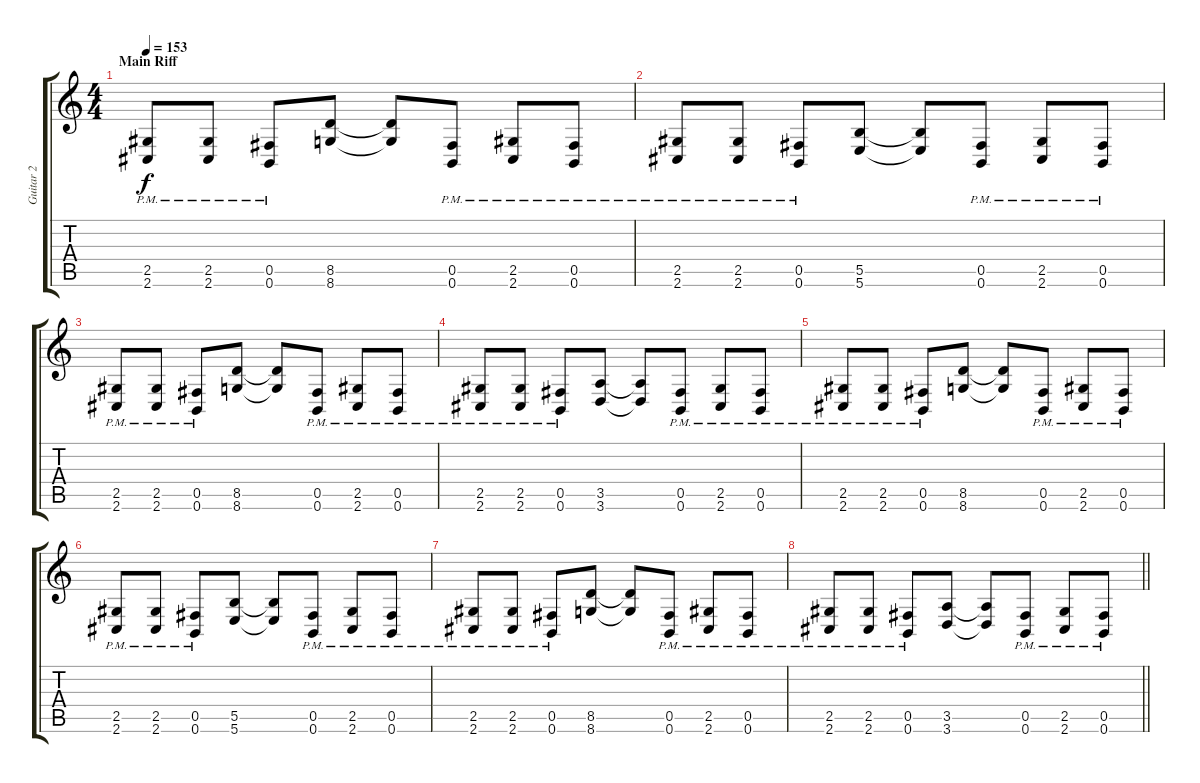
\track ("Guitar 2" "Guitar 2") {instrument distortionguitar}
\staff {score tabs}
\tuning (Db4 Ab3 E3 B2 Gb2 B1) {hide}
\ts (4 4)
\section ("" "Main Riff")
\tempo 153
\clef g2
\ks c
(2.5{pm} 2.6{pm}).8{dy f} (2.5{pm} 2.6{pm}).8 (0.5{pm} 0.6{pm}).8 (8.5 8.6).8 (8.5{t} 8.6{t}).8 (0.5{pm} 0.6{pm}).8 (2.5{pm} 2.6{pm}).8 (0.5{pm} 0.6{pm}).8 |
(2.5{pm} 2.6{pm}).8 (2.5{pm} 2.6{pm}).8 (0.5{pm} 0.6{pm}).8 (5.5 5.6).8 (5.5{t} 5.6{t}).8 (0.5{pm} 0.6{pm}).8 (2.5{pm} 2.6{pm}).8 (0.5{pm} 0.6{pm}).8 |
(2.5{pm} 2.6{pm}).8 (2.5{pm} 2.6{pm}).8 (0.5{pm} 0.6{pm}).8 (8.5 8.6).8 (8.5{t} 8.6{t}).8 (0.5{pm} 0.6{pm}).8 (2.5{pm} 2.6{pm}).8 (0.5{pm} 0.6{pm}).8 |
(2.5{pm} 2.6{pm}).8 (2.5{pm} 2.6{pm}).8 (0.5{pm} 0.6{pm}).8 (3.5 3.6).8 (3.5{t} 3.6{t}).8 (0.5{pm} 0.6{pm}).8 (2.5{pm} 2.6{pm}).8 (0.5{pm} 0.6{pm}).8 |
(2.5{pm} 2.6{pm}).8 (2.5{pm} 2.6{pm}).8 (0.5{pm} 0.6{pm}).8 (8.5 8.6).8 (8.5{t} 8.6{t}).8 (0.5{pm} 0.6{pm}).8 (2.5{pm} 2.6{pm}).8 (0.5{pm} 0.6{pm}).8 |
(2.5{pm} 2.6{pm}).8 (2.5{pm} 2.6{pm}).8 (0.5{pm} 0.6{pm}).8 (5.5 5.6).8 (5.5{t} 5.6{t}).8 (0.5{pm} 0.6{pm}).8 (2.5{pm} 2.6{pm}).8 (0.5{pm} 0.6{pm}).8 |
(2.5{pm} 2.6{pm}).8 (2.5{pm} 2.6{pm}).8 (0.5{pm} 0.6{pm}).8 (8.5 8.6).8 (8.5{t} 8.6{t}).8 (0.5{pm} 0.6{pm}).8 (2.5{pm} 2.6{pm}).8 (0.5{pm} 0.6{pm}).8 |
\barLineRight lightlight
(2.5{pm} 2.6{pm}).8 (2.5{pm} 2.6{pm}).8 (0.5{pm} 0.6{pm}).8 (3.5 3.6).8 (3.5{t} 3.6{t}).8 (0.5{pm} 0.6{pm}).8 (2.5{pm} 2.6{pm}).8 (0.5{pm} 0.6{pm}).8
